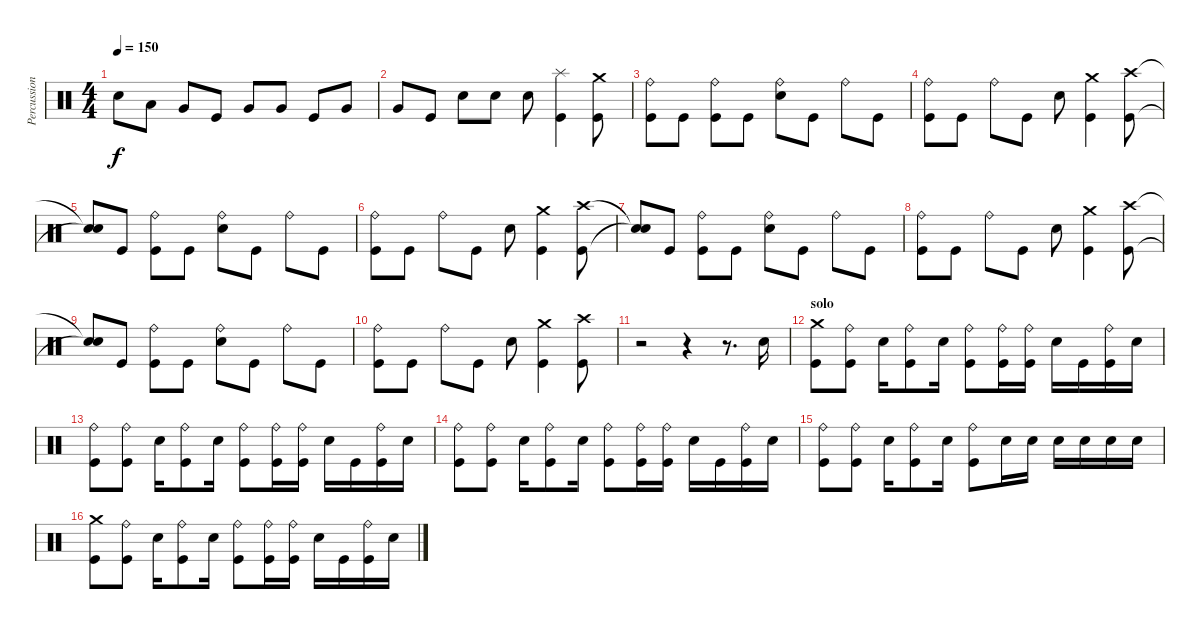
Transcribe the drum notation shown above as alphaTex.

\track ("Percussions" "Percussion") {instrument percussion}
\staff {score}
\articulation defaults
\ts (4 4)
\tempo 150
\clef neutral
\ks c "Snare (hit)"{t}.8{dy f} "Low Tom (hit)".8 "Very Low Tom (hit)".8 "Kick (hit)".8 "Very Low Tom (hit)".8 "Very Low Tom (hit)".8 "Kick (hit)".8 "Very Low Tom (hit)".8
|
"Very Low Tom (hit)".8 "Kick (hit)".8 "Electric Snare (hit)".8 "Electric Snare (hit)".8 "Electric Snare (hit)".8 ("Kick (hit)" "Splash (hit)").4 ("Kick (hit)" "Crash medium (hit)").8 |
("Kick (hit)" "Ride (bell)").8 "Kick (hit)".8 ("Kick (hit)" "Ride (bell)").8 "Kick (hit)".8 ("Electric Snare (hit)" "Ride (bell)").8 "Kick (hit)".8 "Ride (bell)".8 "Kick (hit)".8 |
("Kick (hit)" "Ride (bell)").8 "Kick (hit)".8 "Ride (bell)".8 "Kick (hit)".8 "Electric Snare (hit)".8 ("Kick (hit)" "Crash medium (hit)").4 ("Kick (hit)" "Crash high (hit)").8 |
("Snare (hit)"{t} "Snare (hit)"{t}).8 "Kick (hit)".8 ("Kick (hit)" "Ride (bell)").8 "Kick (hit)".8 ("Electric Snare (hit)" "Ride (bell)").8 "Kick (hit)".8 "Ride (bell)".8 "Kick (hit)".8 |
("Kick (hit)" "Ride (bell)").8 "Kick (hit)".8 "Ride (bell)".8 "Kick (hit)".8 "Electric Snare (hit)".8 ("Kick (hit)" "Crash medium (hit)").4 ("Kick (hit)" "Crash high (hit)").8 |
("Snare (hit)"{t} "Snare (hit)"{t}).8 "Kick (hit)".8 ("Kick (hit)" "Ride (bell)").8 "Kick (hit)".8 ("Electric Snare (hit)" "Ride (bell)").8 "Kick (hit)".8 "Ride (bell)".8 "Kick (hit)".8 |
("Kick (hit)" "Ride (bell)").8 "Kick (hit)".8 "Ride (bell)".8 "Kick (hit)".8 "Electric Snare (hit)".8 ("Kick (hit)" "Crash medium (hit)").4 ("Kick (hit)" "Crash high (hit)").8 |
("Snare (hit)"{t} "Snare (hit)"{t}).8 "Kick (hit)".8 ("Kick (hit)" "Ride (bell)").8 "Kick (hit)".8 ("Electric Snare (hit)" "Ride (bell)").8 "Kick (hit)".8 "Ride (bell)".8 "Kick (hit)".8 |
("Kick (hit)" "Ride (bell)").8 "Kick (hit)".8 "Ride (bell)".8 "Kick (hit)".8 "Electric Snare (hit)".8 ("Kick (hit)" "Crash medium (hit)").4 ("Kick (hit)" "Crash high (hit)").8 |
r.2 r.4 r.8{d} "Electric Snare (hit)".16 |
\section ("" "solo")
("Kick (hit)" "Crash medium (hit)").8 ("Kick (hit)" "Ride (bell)").8 "Electric Snare (hit)".16 ("Kick (hit)" "Ride (bell)").8 "Electric Snare (hit)".16 ("Kick (hit)" "Ride (bell)").8 ("Kick (hit)" "Ride (bell)").16 ("Kick (hit)" "Ride (bell)").16 "Electric Snare (hit)".16 "Kick (hit)".16 ("Kick (hit)" "Ride (bell)").16 "Electric Snare (hit)".16 |
\section ("" "")
("Kick (hit)" "Ride (bell)").8 ("Kick (hit)" "Ride (bell)").8 "Electric Snare (hit)".16 ("Kick (hit)" "Ride (bell)").8 "Electric Snare (hit)".16 ("Kick (hit)" "Ride (bell)").8 ("Kick (hit)" "Ride (bell)").16 ("Kick (hit)" "Ride (bell)").16 "Electric Snare (hit)".16 "Kick (hit)".16 ("Kick (hit)" "Ride (bell)").16 "Electric Snare (hit)".16 |
("Kick (hit)" "Ride (bell)").8 ("Kick (hit)" "Ride (bell)").8 "Electric Snare (hit)".16 ("Kick (hit)" "Ride (bell)").8 "Electric Snare (hit)".16 ("Kick (hit)" "Ride (bell)").8 ("Kick (hit)" "Ride (bell)").16 ("Kick (hit)" "Ride (bell)").16 "Electric Snare (hit)".16 "Kick (hit)".16 ("Kick (hit)" "Ride (bell)").16 "Electric Snare (hit)".16 |
("Kick (hit)" "Ride (bell)").8 ("Kick (hit)" "Ride (bell)").8 "Electric Snare (hit)".16 ("Kick (hit)" "Ride (bell)").8 "Electric Snare (hit)".16 ("Kick (hit)" "Ride (bell)").8 "Electric Snare (hit)".16 "Electric Snare (hit)".16 "Electric Snare (hit)".16 "Electric Snare (hit)".16 "Electric Snare (hit)".16 "Electric Snare (hit)".16 |
("Kick (hit)" "Crash medium (hit)").8 ("Kick (hit)" "Ride (bell)").8 "Electric Snare (hit)".16 ("Kick (hit)" "Ride (bell)").8 "Electric Snare (hit)".16 ("Kick (hit)" "Ride (bell)").8 ("Kick (hit)" "Ride (bell)").16 ("Kick (hit)" "Ride (bell)").16 "Electric Snare (hit)".16 "Kick (hit)".16 ("Kick (hit)" "Ride (bell)").16 "Electric Snare (hit)".16
